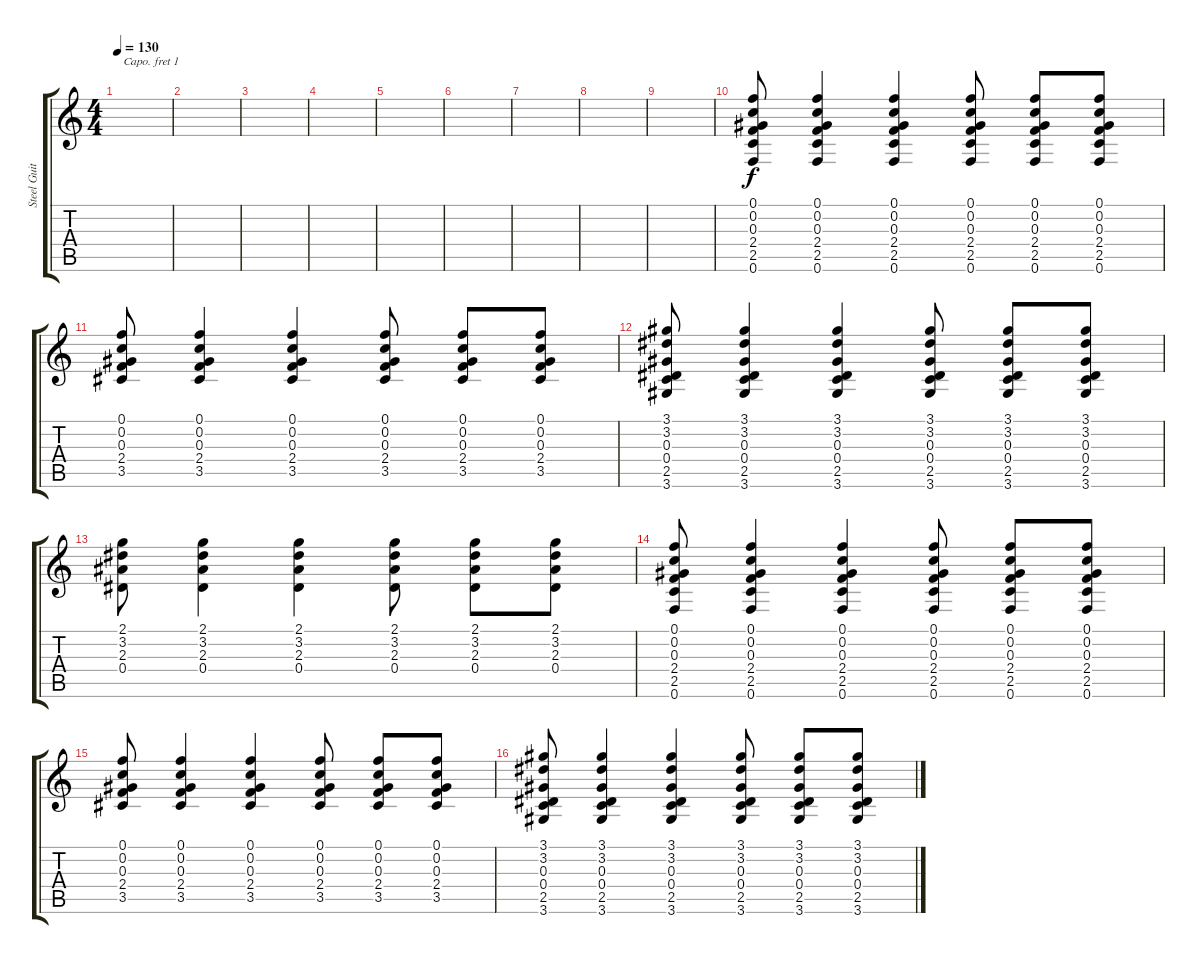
\track ("Steel Guitar" "Steel Guit") {instrument acousticguitarsteel}
\staff {score tabs}
\capo 1
\tuning (E4 B3 G3 D3 A2 E2) {hide}
\ts (4 4)
\tempo 130
\clef g2
\ks c
|
|
|
|
|
|
|
|
|
(0.1 0.2 0.3 2.4 2.5 0.6).8 (0.1 0.2 0.3 2.4 2.5 0.6).4 (0.1 0.2 0.3 2.4 2.5 0.6).4 (0.1 0.2 0.3 2.4 2.5 0.6).8 (0.1 0.2 0.3 2.4 2.5 0.6).8 (0.1 0.2 0.3 2.4 2.5 0.6).8 |
(0.1 0.2 0.3 2.4 3.5).8 (0.1 0.2 0.3 2.4 3.5).4 (0.1 0.2 0.3 2.4 3.5).4 (0.1 0.2 0.3 2.4 3.5).8 (0.1 0.2 0.3 2.4 3.5).8 (0.1 0.2 0.3 2.4 3.5).8 |
(3.1 3.2 0.3 0.4 2.5 3.6).8 (3.1 3.2 0.3 0.4 2.5 3.6).4 (3.1 3.2 0.3 0.4 2.5 3.6).4 (3.1 3.2 0.3 0.4 2.5 3.6).8 (3.1 3.2 0.3 0.4 2.5 3.6).8 (3.1 3.2 0.3 0.4 2.5 3.6).8 |
(2.1 3.2 2.3 0.4).8 (2.1 3.2 2.3 0.4).4 (2.1 3.2 2.3 0.4).4 (2.1 3.2 2.3 0.4).8 (2.1 3.2 2.3 0.4).8 (2.1 3.2 2.3 0.4).8 |
(0.1 0.2 0.3 2.4 2.5 0.6).8 (0.1 0.2 0.3 2.4 2.5 0.6).4 (0.1 0.2 0.3 2.4 2.5 0.6).4 (0.1 0.2 0.3 2.4 2.5 0.6).8 (0.1 0.2 0.3 2.4 2.5 0.6).8 (0.1 0.2 0.3 2.4 2.5 0.6).8 |
(0.1 0.2 0.3 2.4 3.5).8 (0.1 0.2 0.3 2.4 3.5).4 (0.1 0.2 0.3 2.4 3.5).4 (0.1 0.2 0.3 2.4 3.5).8 (0.1 0.2 0.3 2.4 3.5).8 (0.1 0.2 0.3 2.4 3.5).8 |
(3.1 3.2 0.3 0.4 2.5 3.6).8 (3.1 3.2 0.3 0.4 2.5 3.6).4 (3.1 3.2 0.3 0.4 2.5 3.6).4 (3.1 3.2 0.3 0.4 2.5 3.6).8 (3.1 3.2 0.3 0.4 2.5 3.6).8 (3.1 3.2 0.3 0.4 2.5 3.6).8
